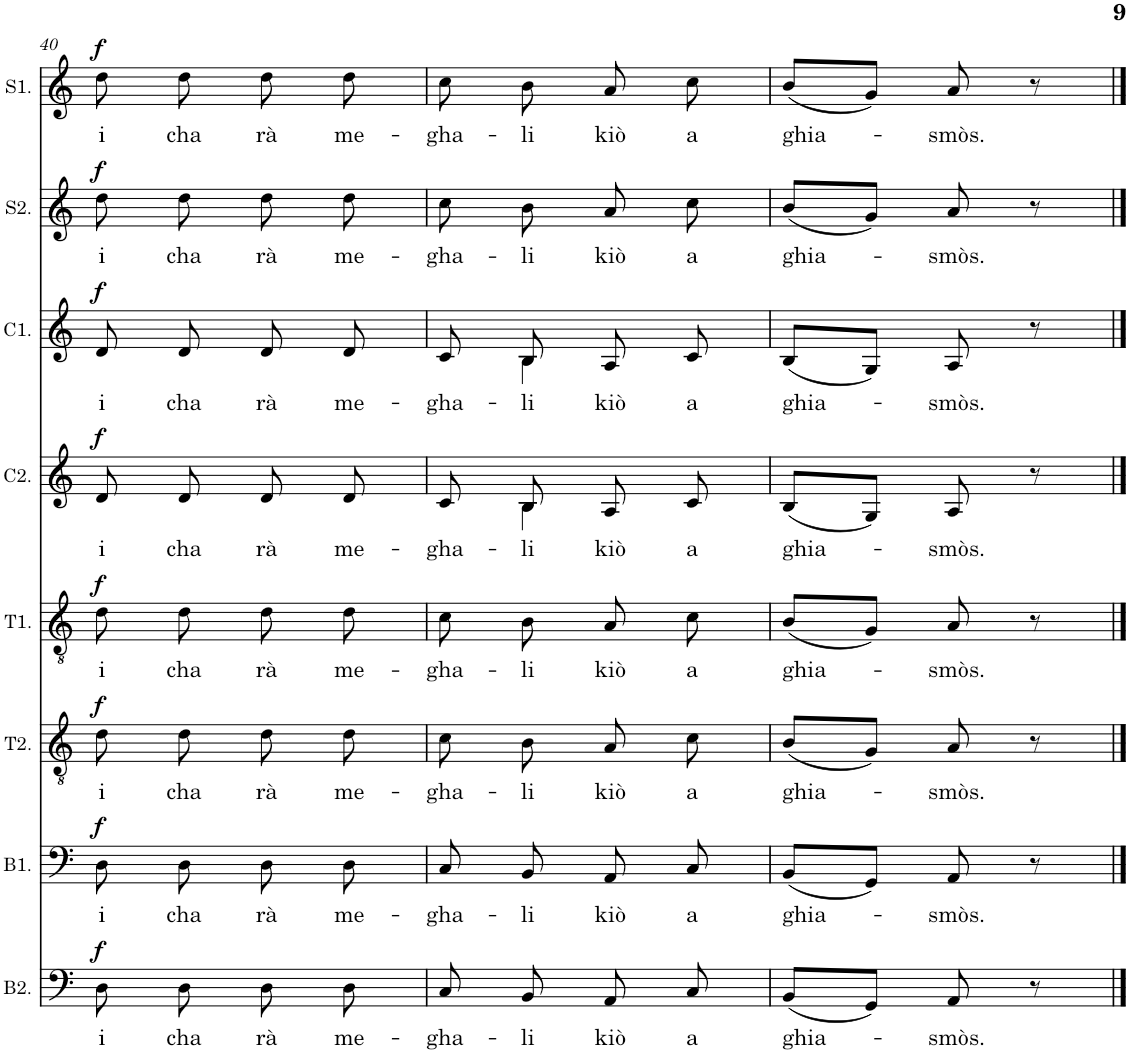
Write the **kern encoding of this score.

**kern	**text	**dynam	**kern	**text	**dynam	**kern	**text	**dynam	**kern	**text	**dynam	**kern	**text	**dynam	**kern	**text	**dynam	**kern	**text	**dynam	**kern	**text	**dynam
*part8	*part8	*part8	*part7	*part7	*part7	*part6	*part6	*part6	*part5	*part5	*part5	*part4	*part4	*part4	*part3	*part3	*part3	*part2	*part2	*part2	*part1	*part1	*part1
*staff8	*staff8	*staff8	*staff7	*staff7	*staff7	*staff6	*staff6	*staff6	*staff5	*staff5	*staff5	*staff4	*staff4	*staff4	*staff3	*staff3	*staff3	*staff2	*staff2	*staff2	*staff1	*staff1	*staff1
*I"Basso	*	*	*I"Basso	*	*	*I"Tenore	*	*	*I"Tenore	*	*	*I"Contralto	*	*	*I"Contralto	*	*	*I"Soprano	*	*	*I"Soprano	*	*
*I'B2.	*	*	*I'B1.	*	*	*I'T2.	*	*	*I'T1.	*	*	*I'C2.	*	*	*I'C1.	*	*	*I'S2.	*	*	*I'S1.	*	*
!!LO:PB:g=z
*clefF4	*	*	*clefF4	*	*	*clefGv2	*	*	*clefGv2	*	*	*clefG2	*	*	*clefG2	*	*	*clefG2	*	*	*clefG2	*	*
*k[]	*	*	*k[]	*	*	*k[]	*	*	*k[]	*	*	*k[]	*	*	*k[]	*	*	*k[]	*	*	*k[]	*	*
*M2/4	*	*	*M2/4	*	*	*M2/4	*	*	*M2/4	*	*	*M2/4	*	*	*M2/4	*	*	*M2/4	*	*	*M2/4	*	*
=40	=40	=40	=40	=40	=40	=40	=40	=40	=40	=40	=40	=40	=40	=40	=40	=40	=40	=40	=40	=40	=40	=40	=40
!	!LO:LY:b	!LO:DY:a	!	!LO:LY:b	!LO:DY:a	!	!LO:LY:b	!LO:DY:a	!	!LO:LY:b	!LO:DY:a	!	!LO:LY:b	!LO:DY:a	!	!LO:LY:b	!LO:DY:a	!	!LO:LY:b	!LO:DY:a	!	!LO:LY:b	!LO:DY:a
8D\	i	f	8D\	i	f	8d\	i	f	8d\	i	f	8d/	i	f	8d/	i	f	8dd\	i	f	8dd\	i	f
!	!LO:LY:b	!	!	!LO:LY:b	!	!	!LO:LY:b	!	!	!LO:LY:b	!	!	!LO:LY:b	!	!	!LO:LY:b	!	!	!LO:LY:b	!	!	!LO:LY:b	!
8D\	cha	.	8D\	cha	.	8d\	cha	.	8d\	cha	.	8d/	cha	.	8d/	cha	.	8dd\	cha	.	8dd\	cha	.
!	!LO:LY:b	!	!	!LO:LY:b	!	!	!LO:LY:b	!	!	!LO:LY:b	!	!	!LO:LY:b	!	!	!LO:LY:b	!	!	!LO:LY:b	!	!	!LO:LY:b	!
8D\	rà	.	8D\	rà	.	8d\	rà	.	8d\	rà	.	8d/	rà	.	8d/	rà	.	8dd\	rà	.	8dd\	rà	.
!	!LO:LY:b	!	!	!LO:LY:b	!	!	!LO:LY:b	!	!	!LO:LY:b	!	!	!LO:LY:b	!	!	!LO:LY:b	!	!	!LO:LY:b	!	!	!LO:LY:b	!
8D\	me-	.	8D\	me-	.	8d\	me-	.	8d\	me-	.	8d/	me-	.	8d/	me-	.	8dd\	me-	.	8dd\	me-	.
=41	=41	=41	=41	=41	=41	=41	=41	=41	=41	=41	=41	=41	=41	=41	=41	=41	=41	=41	=41	=41	=41	=41	=41
!	!LO:LY:b	!	!	!LO:LY:b	!	!	!LO:LY:b	!	!	!LO:LY:b	!	!	!LO:LY:b	!	!	!LO:LY:b	!	!	!LO:LY:b	!	!	!LO:LY:b	!
*	*	*	*	*	*	*	*	*	*	*	*	*^	*	*	*^	*	*	*	*	*	*	*	*
8C/	-gha-	.	8C/	-gha-	.	8c\	-gha-	.	8c\	-gha-	.	8c/	8ryy	-gha-	.	8c/	8ryy	-gha-	.	8cc\	-gha-	.	8cc\	-gha-	.
!	!LO:LY:b	!	!	!LO:LY:b	!	!	!LO:LY:b	!	!	!LO:LY:b	!	!	!	!LO:LY:b	!	!	!	!LO:LY:b	!	!	!LO:LY:b	!	!	!LO:LY:b	!
8BB/	-li	.	8BB/	-li	.	8B\	-li	.	8B\	-li	.	8B/	4B\	-li	.	8B/	4B\	-li	.	8b\	-li	.	8b\	-li	.
!	!LO:LY:b	!	!	!LO:LY:b	!	!	!LO:LY:b	!	!	!LO:LY:b	!	!	!	!LO:LY:b	!	!	!	!LO:LY:b	!	!	!LO:LY:b	!	!	!LO:LY:b	!
8AA/	kiò	.	8AA/	kiò	.	8A/	kiò	.	8A/	kiò	.	8A/	.	kiò	.	8A/	.	kiò	.	8a/	kiò	.	8a/	kiò	.
!	!LO:LY:b	!	!	!LO:LY:b	!	!	!LO:LY:b	!	!	!LO:LY:b	!	!	!	!LO:LY:b	!	!	!	!LO:LY:b	!	!	!LO:LY:b	!	!	!LO:LY:b	!
8C/	a	.	8C/	a	.	8c\	a	.	8c\	a	.	8c/	8ryy	a	.	8c/	8ryy	a	.	8cc\	a	.	8cc\	a	.
=42	=42	=42	=42	=42	=42	=42	=42	=42	=42	=42	=42	=42	=42	=42	=42	=42	=42	=42	=42	=42	=42	=42	=42	=42	=42
!	!LO:LY:b	!	!	!LO:LY:b	!	!	!LO:LY:b	!	!	!LO:LY:b	!	!	!	!LO:LY:b	!	!	!	!LO:LY:b	!	!	!LO:LY:b	!	!	!LO:LY:b	!
*	*	*	*	*	*	*	*	*	*	*	*	*v	*v	*	*	*	*	*	*	*	*	*	*	*	*
*	*	*	*	*	*	*	*	*	*	*	*	*	*	*	*v	*v	*	*	*	*	*	*	*	*
(8BB/L	ghia-	.	(8BB/L	ghia-	.	(8B/L	ghia-	.	(8B/L	ghia-	.	(8B/L	ghia-	.	(8B/L	ghia-	.	(8b/L	ghia-	.	(8b/L	ghia-	.
8GG/J)	.	.	8GG/J)	.	.	8G/J)	.	.	8G/J)	.	.	8G/J)	.	.	8G/J)	.	.	8g/J)	.	.	8g/J)	.	.
!	!LO:LY:b	!	!	!LO:LY:b	!	!	!LO:LY:b	!	!	!LO:LY:b	!	!	!LO:LY:b	!	!	!LO:LY:b	!	!	!LO:LY:b	!	!	!LO:LY:b	!
8AA/	-smòs.	.	8AA/	-smòs.	.	8A/	-smòs.	.	8A/	-smòs.	.	8A/	-smòs.	.	8A/	-smòs.	.	8a/	-smòs.	.	8a/	-smòs.	.
8r	.	.	8r	.	.	8r	.	.	8r	.	.	8r	.	.	8r	.	.	8r	.	.	8r	.	.
==	==	==	==	==	==	==	==	==	==	==	==	==	==	==	==	==	==	==	==	==	==	==	==
*-	*-	*-	*-	*-	*-	*-	*-	*-	*-	*-	*-	*-	*-	*-	*-	*-	*-	*-	*-	*-	*-	*-	*-
